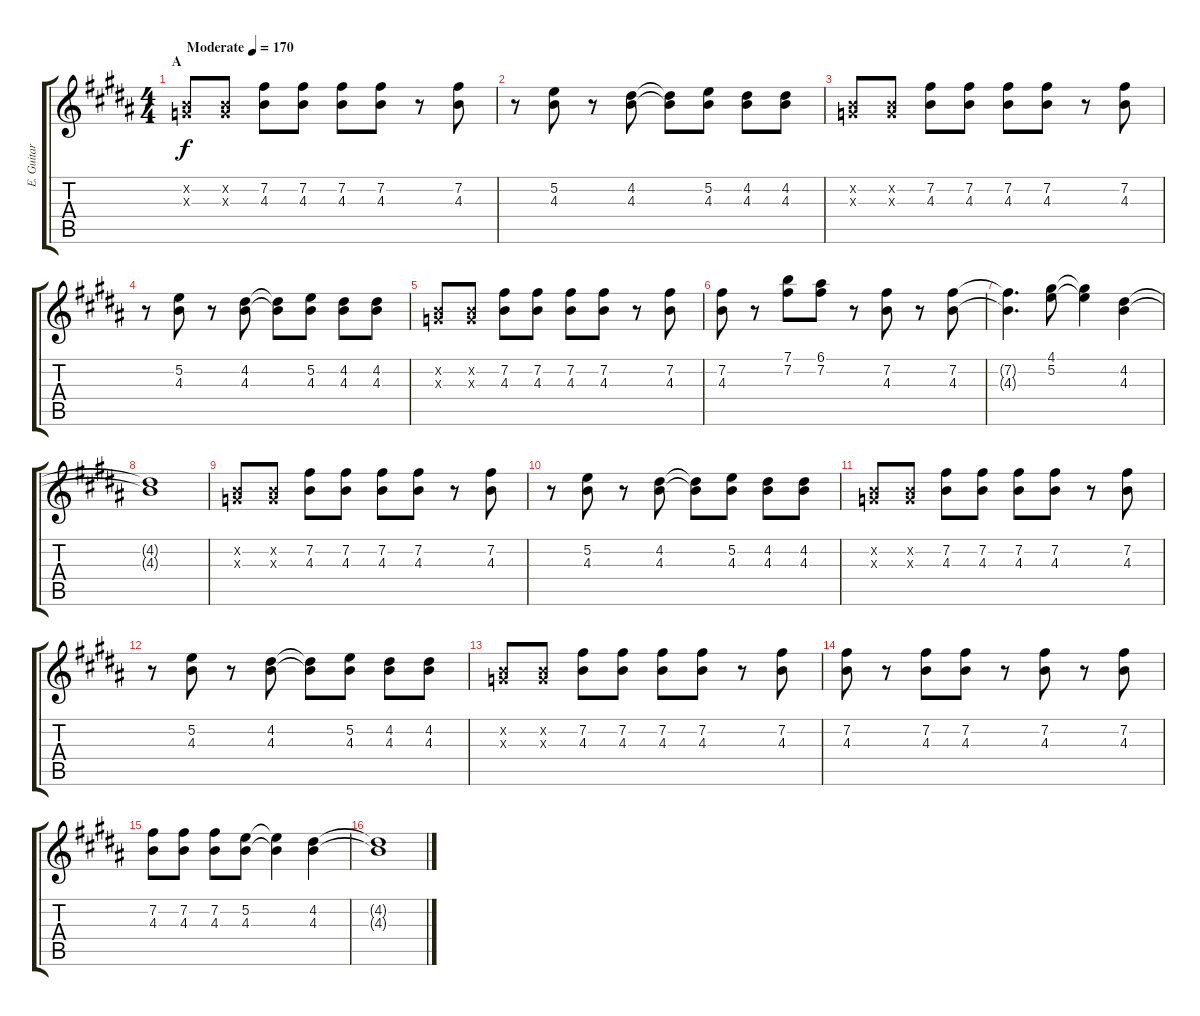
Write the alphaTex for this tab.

\track ("E. Guitar I" "E. Guitar ") {instrument overdrivenguitar}
\staff {score tabs}
\tuning (E4 B3 G3 D3 A2 E2) {hide}
\ts (4 4)
\section ("" "A")
\tempo (170 "Moderate")
\clef g2
\ks b
(0.2{x} 0.3{x}).8{dy f instrument overdrivenguitar} (0.2{x} 0.3{x}).8 (7.2 4.3).8 (7.2 4.3).8 (7.2 4.3).8 (7.2 4.3).8 r.8 (7.2 4.3).8 |
r.8 (5.2 4.3).8 r.8 (4.2 4.3).8 (4.2{t} 4.3{t}).8 (5.2 4.3).8 (4.2 4.3).8 (4.2 4.3).8 |
(0.2{x} 0.3{x}).8 (0.2{x} 0.3{x}).8 (7.2 4.3).8 (7.2 4.3).8 (7.2 4.3).8 (7.2 4.3).8 r.8 (7.2 4.3).8 |
r.8 (5.2 4.3).8 r.8 (4.2 4.3).8 (4.2{t} 4.3{t}).8 (5.2 4.3).8 (4.2 4.3).8 (4.2 4.3).8 |
(0.2{x} 0.3{x}).8 (0.2{x} 0.3{x}).8 (7.2 4.3).8 (7.2 4.3).8 (7.2 4.3).8 (7.2 4.3).8 r.8 (7.2 4.3).8 |
(7.2 4.3).8 r.8 (7.1 7.2).8 (6.1 7.2).8 r.8 (7.2 4.3).8 r.8 (7.2 4.3).8 |
(7.2{t} 4.3{t}).4{d} (4.1 5.2).8 (4.1{t} 5.2{t}).4 (4.2 4.3).4 |
(4.2{t} 4.3{t}).1 |
(0.2{x} 0.3{x}).8 (0.2{x} 0.3{x}).8 (7.2 4.3).8 (7.2 4.3).8 (7.2 4.3).8 (7.2 4.3).8 r.8 (7.2 4.3).8 |
r.8 (5.2 4.3).8 r.8 (4.2 4.3).8 (4.2{t} 4.3{t}).8 (5.2 4.3).8 (4.2 4.3).8 (4.2 4.3).8 |
(0.2{x} 0.3{x}).8 (0.2{x} 0.3{x}).8 (7.2 4.3).8 (7.2 4.3).8 (7.2 4.3).8 (7.2 4.3).8 r.8 (7.2 4.3).8 |
r.8 (5.2 4.3).8 r.8 (4.2 4.3).8 (4.2{t} 4.3{t}).8 (5.2 4.3).8 (4.2 4.3).8 (4.2 4.3).8 |
(0.2{x} 0.3{x}).8 (0.2{x} 0.3{x}).8 (7.2 4.3).8 (7.2 4.3).8 (7.2 4.3).8 (7.2 4.3).8 r.8 (7.2 4.3).8 |
(7.2 4.3).8 r.8 (7.2 4.3).8 (7.2 4.3).8 r.8 (7.2 4.3).8 r.8 (7.2 4.3).8 |
(7.2 4.3).8 (7.2 4.3).8 (7.2 4.3).8 (5.2 4.3).8 (5.2{t} 4.3{t}).4 (4.2 4.3).4 |
(4.2{t} 4.3{t}).1
